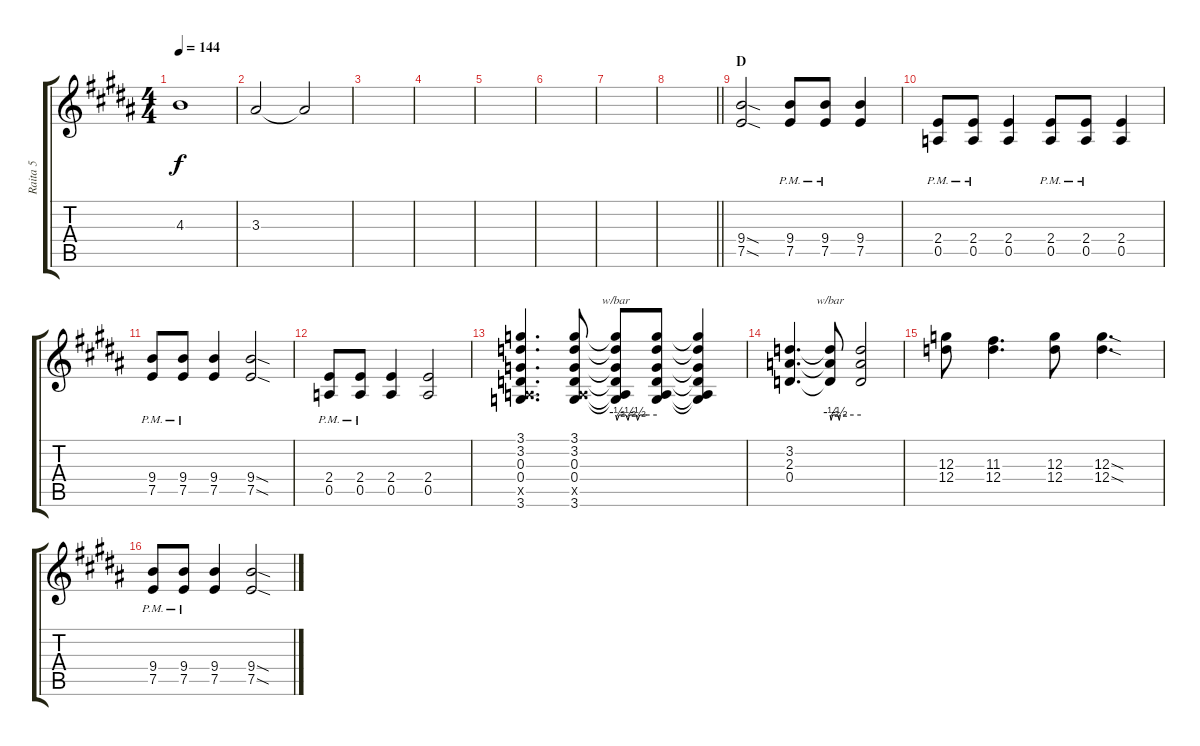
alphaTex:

\track ("Raita 5" "Raita 5") {instrument distortionguitar}
\staff {score tabs}
\tuning (E4 B3 G3 D3 A2 E2) {hide}
\ts (4 4)
\tempo 144
\clef g2
\ks b
4.3.1{dy f} |
3.3.2 3.3{t}.2{volume 0} |
|
|
|
|
|
\barLineRight lightlight
|
\section ("" "D")
(9.4{sod} 7.5{sod}).2{volume 13} (9.4{pm} 7.5{pm}).8 (9.4{pm} 7.5{pm}).8 (9.4 7.5).4 |
(2.4{pm} 0.5{pm}).8 (2.4{pm} 0.5{pm}).8 (2.4 0.5).4 (2.4{pm} 0.5{pm}).8 (2.4{pm} 0.5{pm}).8 (2.4 0.5).4 |
(9.4{pm} 7.5{pm}).8 (9.4{pm} 7.5{pm}).8 (9.4 7.5).4 (9.4{sod} 7.5{sod}).2 |
(2.4{pm} 0.5{pm}).8 (2.4{pm} 0.5{pm}).8 (2.4 0.5).4 (2.4 0.5).2 |
(3.1 3.2 0.3 0.4 0.5{x} 3.6).4{d} (3.1 3.2 0.3 0.4 0.5{x} 3.6).8 (3.1{t} 3.2{t} 0.3{t} 0.4{t} 0.5{t} 3.6{t}).8{tbe (custom default 0 0 2 -2 5 0 15 0 18 -2 20 0 30 0 32 -2 35 0 45 0 60 0)} (3.1{t} 3.2{t} 0.3{t} 0.4{t} 0.5{t} 3.6{t}).8 (3.1{t} 3.2{t} 0.3{t} 0.4{t} 0.5{t} 3.6{t}).4 |
(3.2 2.3 0.4).4{d} (3.2{t} 2.3{t} 0.4{t}).8{tbe (custom default 0 0 2 -2 5 0 15 0 18 -2 20 0 60 0)} (3.2{t} 2.3{t} 0.4{t}).2 |
(12.3 12.4).8 (11.3 12.4).4{d} (12.3 12.4).8 (12.3{sod} 12.4{sod}).4{d} |
(9.4{pm} 7.5{pm}).8 (9.4{pm} 7.5{pm}).8 (9.4 7.5).4 (9.4{sod} 7.5{sod}).2
